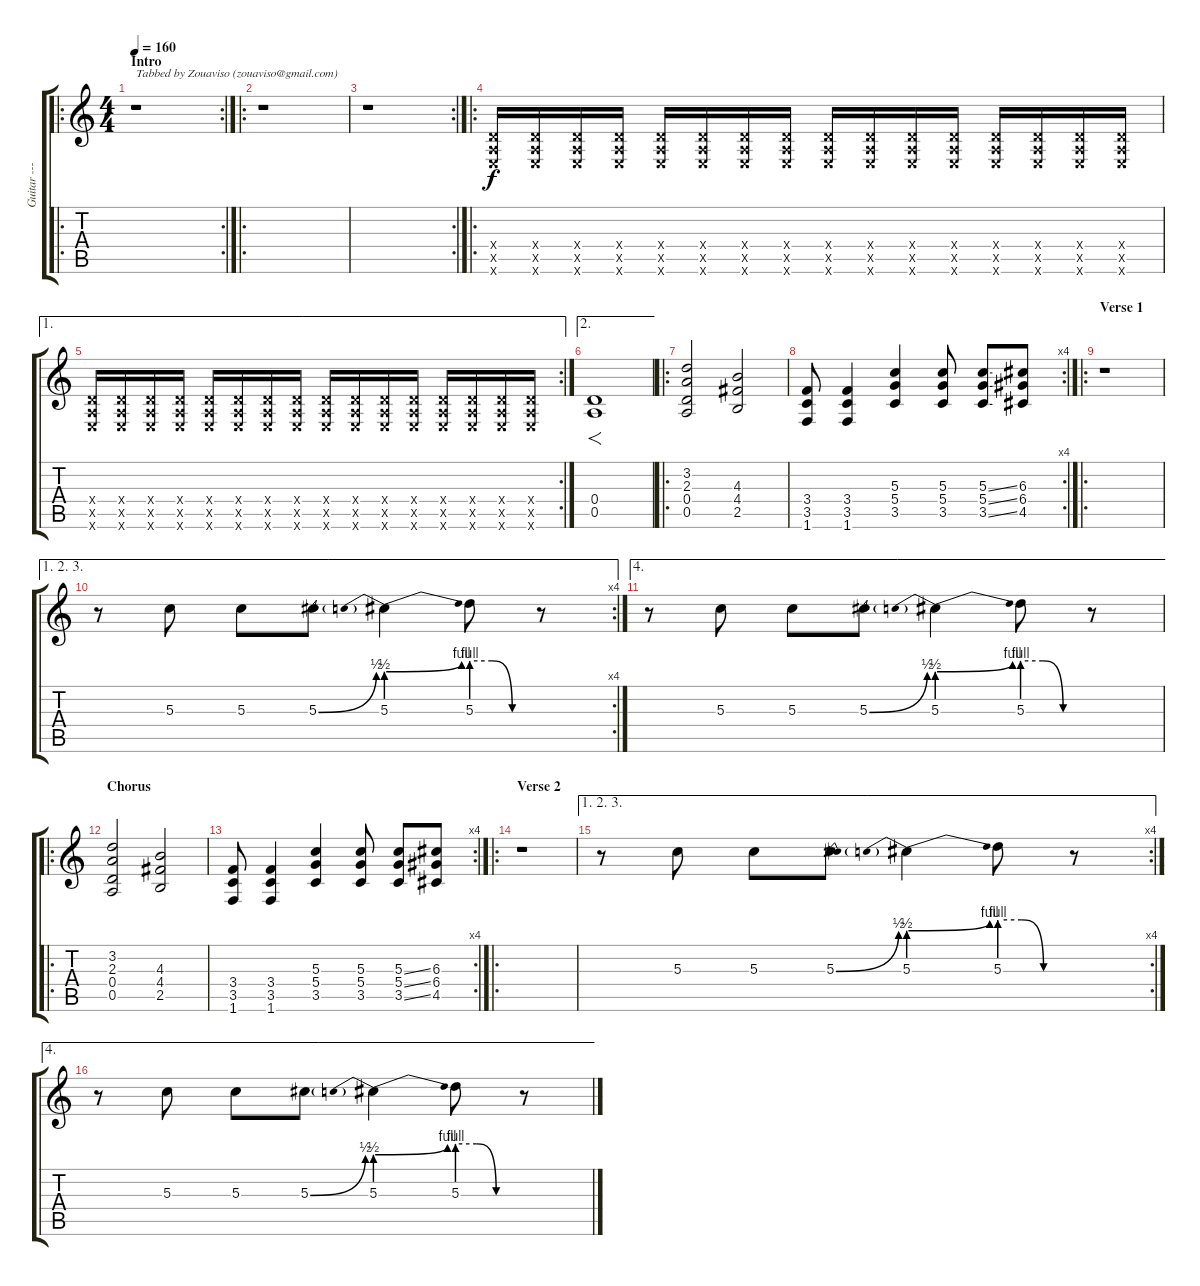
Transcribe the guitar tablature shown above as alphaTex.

\track ("Guitar --- Kurt Cobain" "Guitar ---") {instrument distortionguitar}
\staff {score tabs}
\tuning (E4 B3 G3 D3 A2 E2) {hide}
\ro
\rc 2
\ts (4 4)
\section ("" "Intro")
\tempo 160
\clef g2
\ks c
r.1{txt "Tabbed by Zouaviso (zouaviso@gmail.com)" dy f instrument distortionguitar} |
\ro
r.1 |
\rc 2
r.1 |
\ro
(0.4{x} 0.5{x} 0.6{x}).16{volume 15} (0.4{x} 0.5{x} 0.6{x}).16 (0.4{x} 0.5{x} 0.6{x}).16 (0.4{x} 0.5{x} 0.6{x}).16 (0.4{x} 0.5{x} 0.6{x}).16 (0.4{x} 0.5{x} 0.6{x}).16 (0.4{x} 0.5{x} 0.6{x}).16 (0.4{x} 0.5{x} 0.6{x}).16 (0.4{x} 0.5{x} 0.6{x}).16 (0.4{x} 0.5{x} 0.6{x}).16 (0.4{x} 0.5{x} 0.6{x}).16 (0.4{x} 0.5{x} 0.6{x}).16 (0.4{x} 0.5{x} 0.6{x}).16 (0.4{x} 0.5{x} 0.6{x}).16 (0.4{x} 0.5{x} 0.6{x}).16 (0.4{x} 0.5{x} 0.6{x}).16 |
\ae 1
\rc 2
(0.4{x} 0.5{x} 0.6{x}).16 (0.4{x} 0.5{x} 0.6{x}).16 (0.4{x} 0.5{x} 0.6{x}).16 (0.4{x} 0.5{x} 0.6{x}).16 (0.4{x} 0.5{x} 0.6{x}).16 (0.4{x} 0.5{x} 0.6{x}).16 (0.4{x} 0.5{x} 0.6{x}).16 (0.4{x} 0.5{x} 0.6{x}).16 (0.4{x} 0.5{x} 0.6{x}).16 (0.4{x} 0.5{x} 0.6{x}).16 (0.4{x} 0.5{x} 0.6{x}).16 (0.4{x} 0.5{x} 0.6{x}).16 (0.4{x} 0.5{x} 0.6{x}).16 (0.4{x} 0.5{x} 0.6{x}).16 (0.4{x} 0.5{x} 0.6{x}).16 (0.4{x} 0.5{x} 0.6{x}).16 |
\ae 2
(0.4 0.5).1{f volume 16} |
\ro
(3.2 2.3 0.4 0.5).2{volume 13} (4.3 4.4 2.5).2 |
\rc 4
(3.4 3.5 1.6).8 (3.4 3.5 1.6).4 (5.3 5.4 3.5).4 (5.3 5.4 3.5).8 (5.3{ss} 5.4{ss} 3.5{ss}).8 (6.3 6.4 4.5).8 |
\ro
\section ("" "Verse 1")
r.1 |
\ae (1 2 3)
\rc 4
r.8 5.3.8 5.3.8 5.3{be (bend 0 0 60 2)}.8 5.3{be (prebendbend 0 2 60 4)}.4 5.3{be (custom 0 4 20 4 40 0 60 0)}.8 r.8 |
\ae 4
r.8 5.3.8 5.3.8 5.3{be (bend 0 0 60 2)}.8 5.3{be (prebendbend 0 2 60 4)}.4 5.3{be (custom 0 4 20 4 40 0 60 0)}.8 r.8 |
\ro
\section ("" "Chorus")
(3.2 2.3 0.4 0.5).2{volume 13} (4.3 4.4 2.5).2 |
\rc 4
(3.4 3.5 1.6).8 (3.4 3.5 1.6).4 (5.3 5.4 3.5).4 (5.3 5.4 3.5).8 (5.3{ss} 5.4{ss} 3.5{ss}).8 (6.3 6.4 4.5).8 |
\ro
\section ("" "Verse 2")
r.1 |
\ae (1 2 3)
\rc 4
r.8 5.3.8 5.3.8 5.3{be (bend 0 0 60 2)}.8 5.3{be (prebendbend 0 2 60 4)}.4 5.3{be (custom 0 4 20 4 40 0 60 0)}.8 r.8 |
\ae 4
r.8 5.3.8 5.3.8 5.3{be (bend 0 0 60 2)}.8 5.3{be (prebendbend 0 2 60 4)}.4 5.3{be (custom 0 4 20 4 40 0 60 0)}.8 r.8
